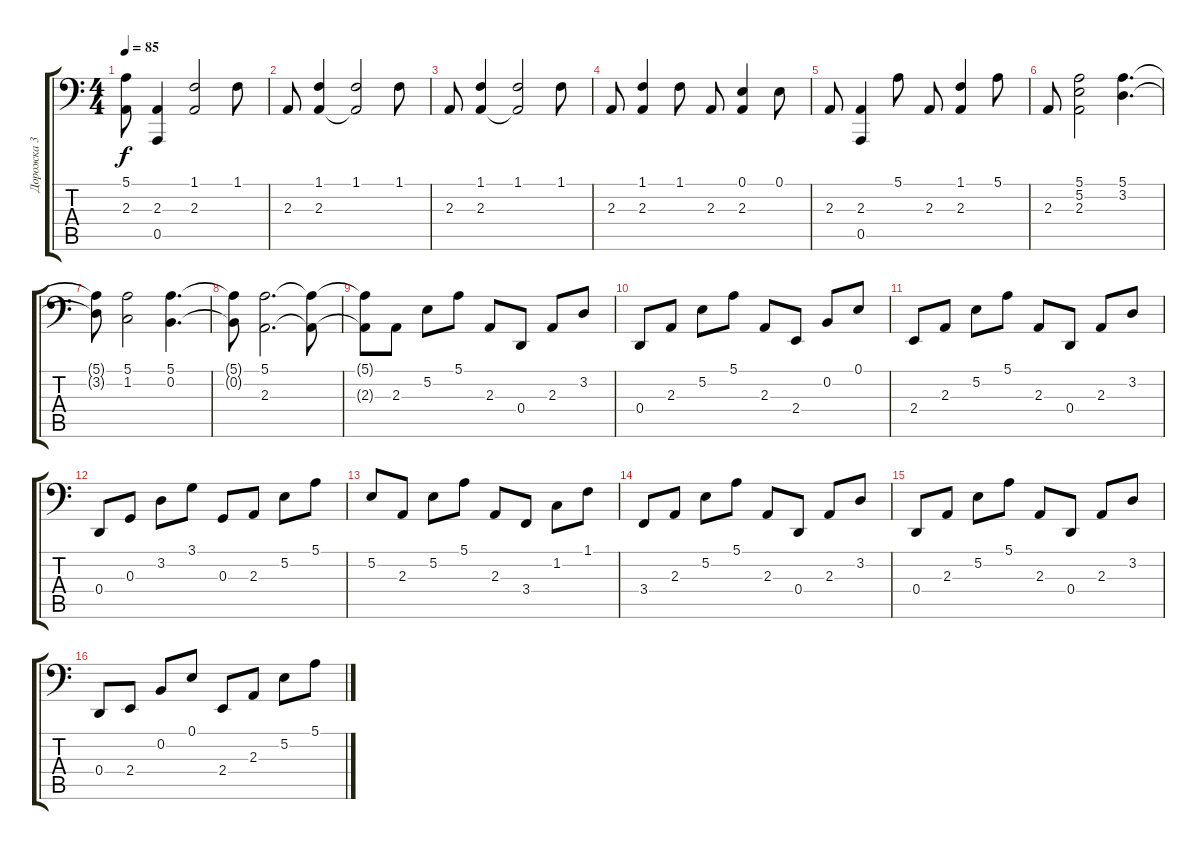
\track ("Дорожка 3" "Дорожка 3") {solo instrument brightacousticpiano}
\staff {score tabs}
\tuning (E3 B2 G2 D2 A1 E1) {hide}
\ts (4 4)
\tempo 85
\clef f4
\ks c
(5.1{t} 2.3{t}).8{dy f} (2.3 0.5).4 (1.1 2.3).2 1.1.8 |
2.3.8 (1.1 2.3).4 (1.1 2.3{t}).2 1.1.8 |
2.3.8 (1.1 2.3).4 (1.1 2.3{t}).2 1.1.8 |
2.3.8 (1.1 2.3).4 1.1.8 2.3.8 (0.1 2.3).4 0.1.8 |
2.3.8 (2.3 0.5).4 5.1.8 2.3.8 (1.1 2.3).4 5.1.8 |
2.3.8 (5.1 5.2 2.3).2 (5.1 3.2).4{d} |
(5.1{t} 3.2{t}).8 (5.1 1.2).2 (5.1 0.2).4{d} |
(5.1{t} 0.2{t}).8 (5.1 2.3).2{d} (5.1{t} 2.3{t}).8 |
(5.1{t} 2.3{t}).8 2.3.8 5.2.8 5.1.8 2.3.8 0.4.8 2.3.8 3.2.8 |
0.4.8 2.3.8 5.2.8 5.1.8 2.3.8 2.4.8 0.2.8 0.1.8 |
2.4.8 2.3.8 5.2.8 5.1.8 2.3.8 0.4.8 2.3.8 3.2.8 |
0.4.8 0.3.8 3.2.8 3.1.8 0.3.8 2.3.8 5.2.8 5.1.8 |
5.2.8 2.3.8 5.2.8 5.1.8 2.3.8 3.4.8 1.2.8 1.1.8 |
3.4.8 2.3.8 5.2.8 5.1.8 2.3.8 0.4.8 2.3.8 3.2.8 |
0.4.8 2.3.8 5.2.8 5.1.8 2.3.8 0.4.8 2.3.8 3.2.8 |
0.4.8 2.4.8 0.2.8 0.1.8 2.4.8 2.3.8 5.2.8 5.1.8
